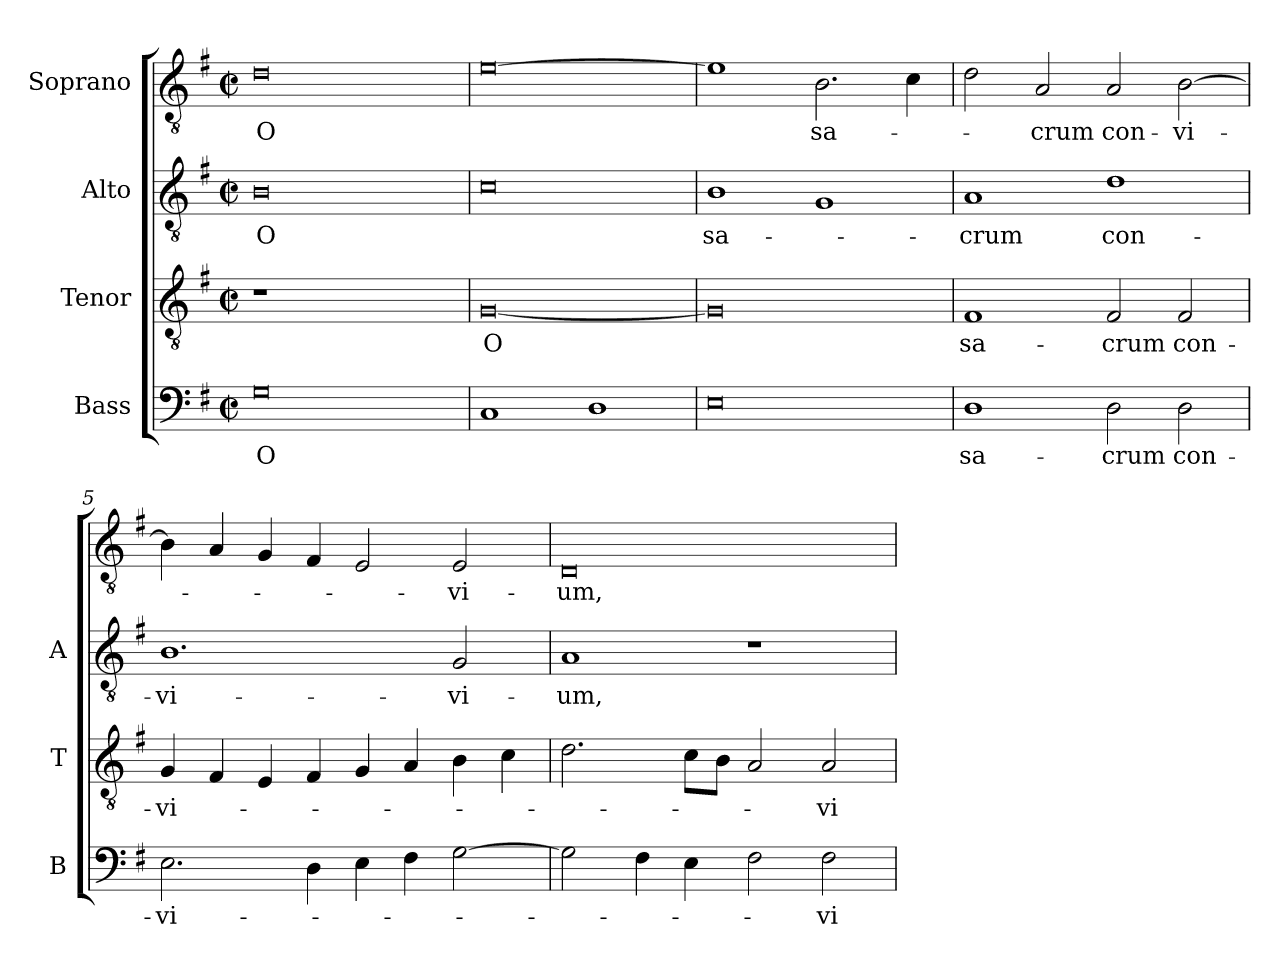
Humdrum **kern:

**kern	**text	**kern	**text	**kern	**text	**kern	**text
*part4	*part4	*part3	*part3	*part2	*part2	*part1	*part1
*staff4	*staff4	*staff3	*staff3	*staff2	*staff2	*staff1	*staff1
*I"Bass	*	*I"Tenor	*	*I"Alto	*	*I"Soprano	*
*I'B	*	*I'T	*	*I'A	*	*	*
!!LO:PB:g=z
*clefF4	*	*clefGv2	*	*clefGv2	*	*clefGv2	*
*k[f#]	*	*k[f#]	*	*k[f#]	*	*k[f#]	*
*G:	*	*G:	*	*G:	*	*G:	*
*M2/2	*	*M2/2	*	*M2/2	*	*M2/2	*
*met(c|)	*	*met(c|)	*	*met(c|)	*	*met(c|)	*
=1	=1	=1	=1	=1	=1	=1	=1
!	!LO:LY:b:color=#000000	!LO:N:vis=1	!	!	!	!	!
!	!	!	!	!	!LO:LY:b:color=#000000	!	!
!	!	!	!	!	!	!	!LO:LY:b:color=#000000
0Gi	O	1r	.	0Bi	O	0di	O
.	.	1ryy	.	.	.	.	.
=2	=2	=2	=2	=2	=2	=2	=2
!	!	!	!LO:LY:b:color=#000000	!	!	!	!
1Ci	.	[<0Gi	O	0ci	.	[>0ei	.
1Di	.	.	.	.	.	.	.
=3	=3	=3	=3	=3	=3	=3	=3
!	!	!	!	!	!LO:LY:b:color=#000000	!	!
0Ei	.	0Gi]	.	1Bi	sa-	1ei]	.
!	!	!	!	!	!	!	!LO:LY:b:color=#000000
.	.	.	.	1Gi	.	2.Bi\	sa-
.	.	.	.	.	.	4ci\	.
=4	=4	=4	=4	=4	=4	=4	=4
!	!LO:LY:b:color=#000000	!	!	!	!	!	!
!	!	!	!LO:LY:b:color=#000000	!	!	!	!
!	!	!	!	!	!LO:LY:b:color=#000000	!	!
1Di	sa-	1F#i	sa-	1Ai	-crum	2di\	.
!	!	!	!	!	!	!	!LO:LY:b:color=#000000
.	.	.	.	.	.	2Ai/	-crum
!	!LO:LY:b:color=#000000	!	!	!	!	!	!
!	!	!	!LO:LY:b:color=#000000	!	!	!	!
!	!	!	!	!	!LO:LY:b:color=#000000	!	!
!	!	!	!	!	!	!	!LO:LY:b:color=#000000
2Di\	-crum	2F#i/	-crum	1di	con-	2Ai/	con-
!	!LO:LY:b:color=#000000	!	!	!	!	!	!
!	!	!	!LO:LY:b:color=#000000	!	!	!	!
!	!	!	!	!	!	!	!LO:LY:b:color=#000000
2Di\	con-	2F#i/	con-	.	.	[>2Bi\	-vi-
!!LO:LB:g=z
=5	=5	=5	=5	=5	=5	=5	=5
!	!LO:LY:b:color=#000000	!	!	!	!	!	!
!	!	!	!LO:LY:b:color=#000000	!	!	!	!
!	!	!	!	!	!LO:LY:b:color=#000000	!	!
2.Ei\	-vi-	4Gi/	-vi-	1.Bi	-vi-	4Bi\]	.
.	.	4F#i/	.	.	.	4Ai/	.
.	.	4Ei/	.	.	.	4Gi/	.
4Di\	.	4F#i/	.	.	.	4F#i/	.
4Ei\	.	4Gi/	.	.	.	2Ei/	.
4F#i\	.	4Ai/	.	.	.	.	.
!	!	!	!	!	!LO:LY:b:color=#000000	!	!
!	!	!	!	!	!	!	!LO:LY:b:color=#000000
[>2Gi\	.	4Bi\	.	2Gi/	-vi-	2Ei/	-vi-
.	.	4ci\	.	.	.	.	.
=6	=6	=6	=6	=6	=6	=6	=6
!	!	!	!	!	!LO:LY:b:color=#000000	!	!
!	!	!	!	!	!	!	!LO:LY:b:color=#000000
2Gi\]	.	2.di\	.	1Ai	-um,	0Di	-um,
4F#i\	.	.	.	.	.	.	.
4Ei\	.	8ci\L	.	.	.	.	.
.	.	8Bi\J	.	.	.	.	.
2F#i\	.	2Ai/	.	1r	.	.	.
!	!LO:LY:b:color=#000000	!	!	!	!	!	!
!	!	!	!LO:LY:b:color=#000000	!	!	!	!
2F#i\	-vi-	2Ai/	-vi-	.	.	.	.
=	=	=	=	=	=	=	=
*-	*-	*-	*-	*-	*-	*-	*-
